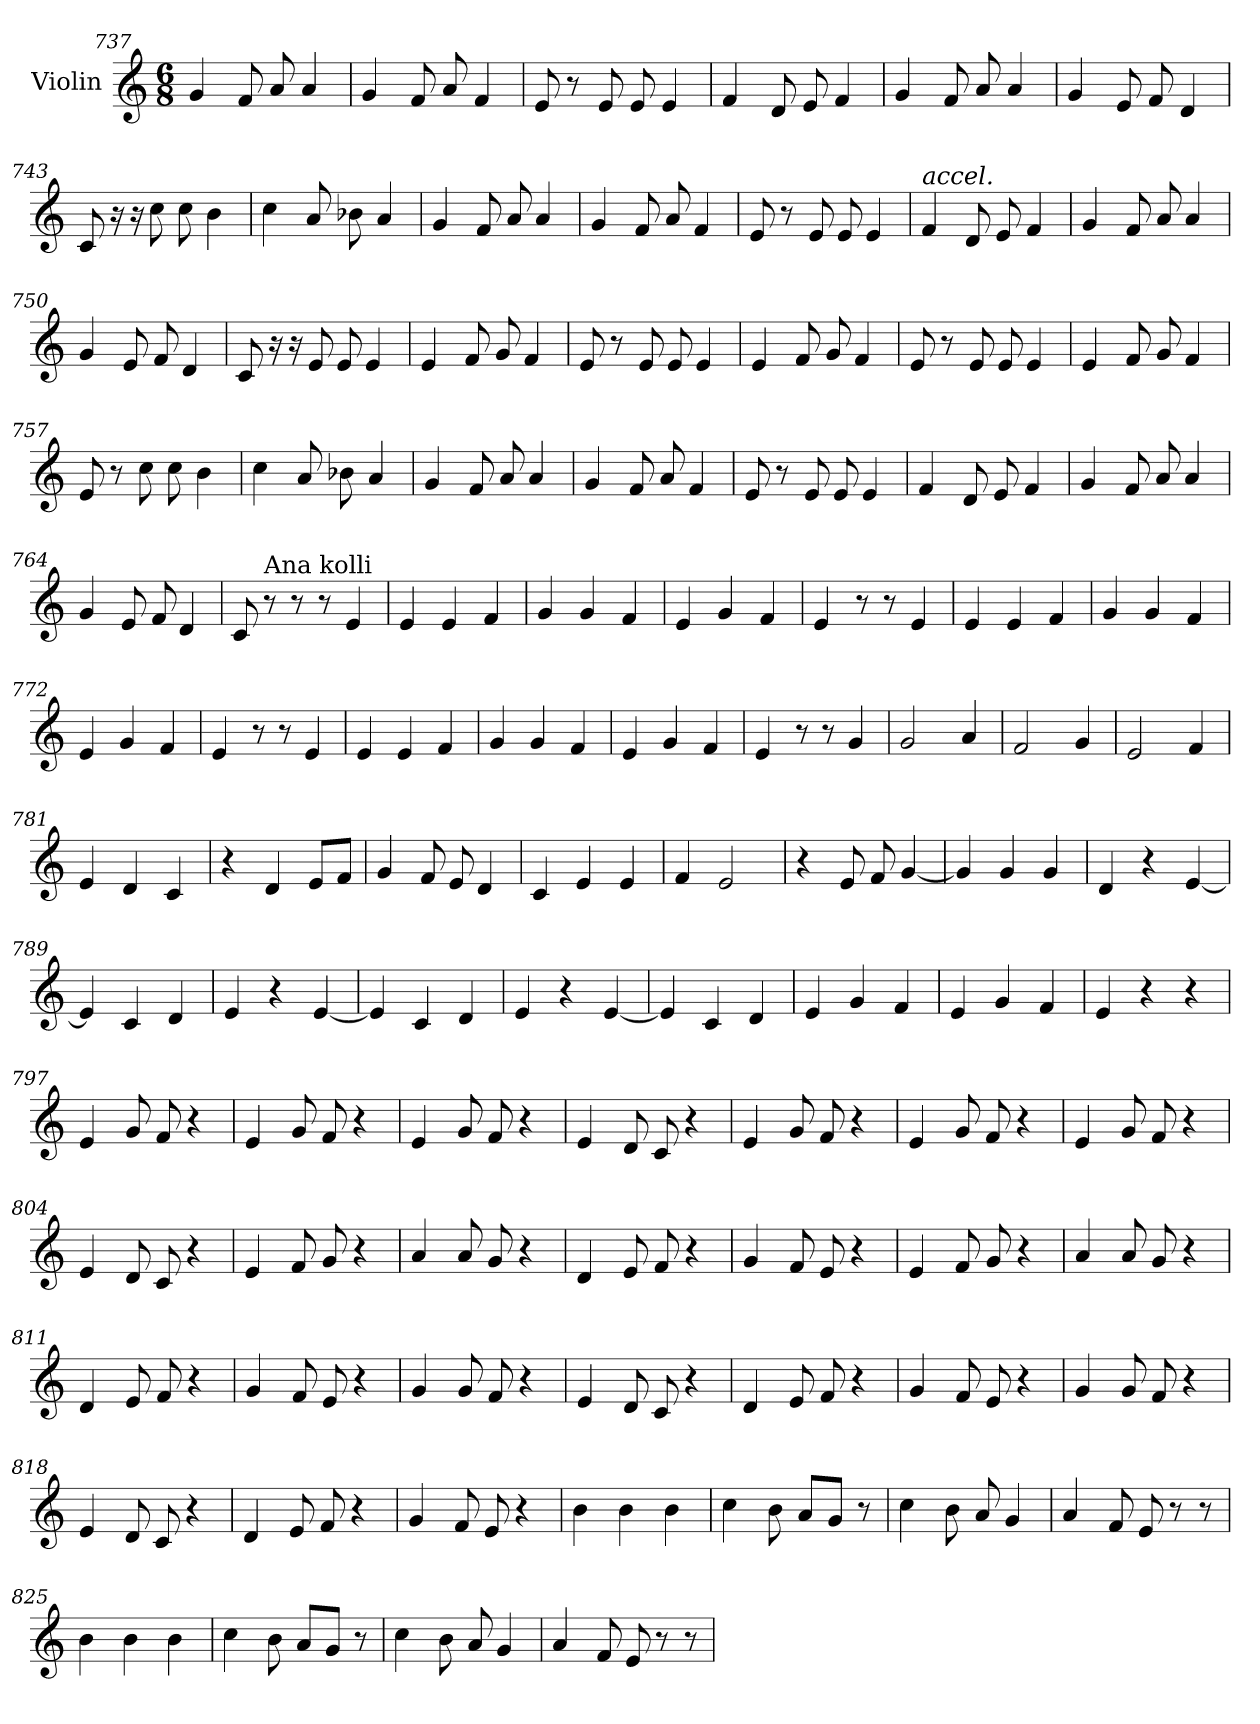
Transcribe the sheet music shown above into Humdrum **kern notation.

**kern
*part1
*staff1
*I"Violin
*clefG2
*k[]
*M6/8
=737
4g/
8f/
8a/
4a/
=738
4g/
8f/
8a/
4f/
=739
8e/
8r
8e/
8e/
4e/
=740
4f/
8d/
8e/
4f/
!!LO:LB:g=z
=741
4g/
8f/
8a/
4a/
=742
4g/
8e/
8f/
4d/
=743
8c/
16r
16r
8cc\
8cc\
4b\
=744
4cc\
8a/
8b-X\
4a/
=745
4g/
8f/
8a/
4a/
=746
4g/
8f/
8a/
4f/
!!LO:LB:g=z
=747
8e/
8r
8e/
8e/
4e/
=748
!LO:TX:a:i:t=accel.
4f/
8d/
8e/
4f/
=749
4g/
8f/
8a/
4a/
=750
4g/
8e/
8f/
4d/
=751
8c/
16r
16r
8e/
8e/
4e/
=752
4e/
8f/
8g/
4f/
!!LO:LB:g=z
=753
8e/
8r
8e/
8e/
4e/
=754
4e/
8f/
8g/
4f/
=755
8e/
8r
8e/
8e/
4e/
=756
4e/
8f/
8g/
4f/
=757
8e/
8r
8cc\
8cc\
4b\
=758
4cc\
8a/
8b-X\
4a/
!!LO:LB:g=z
=759
4g/
8f/
8a/
4a/
=760
4g/
8f/
8a/
4f/
=761
8e/
8r
8e/
8e/
4e/
=762
4f/
8d/
8e/
4f/
=763
4g/
8f/
8a/
4a/
=764
4g/
8e/
8f/
4d/
!!LO:PB:g=z
=765
*MM140
8c/
!LO:TX:a:t=Ana kolli
8r
8r
8r
4e/
=766
4e/
4e/
4f/
=767
4g/
4g/
4f/
=768
4e/
4g/
4f/
=769
4e/
8r
8r
4e/
=770
4e/
4e/
4f/
=771
4g/
4g/
4f/
!!LO:LB:g=z
=772
4e/
4g/
4f/
=773
4e/
8r
8r
4e/
=774
4e/
4e/
4f/
=775
4g/
4g/
4f/
=776
4e/
4g/
4f/
=777
4e/
8r
8r
4g/
=778
2g/
4a/
!!LO:LB:g=z
=779
2f/
4g/
=780
2e/
4f/
=781
4e/
4d/
4c/
=782
4r
4d/
8e/L
8f/J
=783
4g/
8f/
8e/
4d/
=784
4c/
4e/
4e/
=785
4f/
2e/
!!LO:LB:g=z
=786
4r
8e/
8f/
[4g/
=787
4g/]
4g/
4g/
=788
4d/
4r
[4e/
=789
4e/]
4c/
4d/
=790
4e/
4r
[4e/
=791
4e/]
4c/
4d/
=792
4e/
4r
[4e/
!!LO:LB:g=z
=793
4e/]
4c/
4d/
=794
4e/
4g/
4f/
=795
4e/
4g/
4f/
=796
4e/
4r
4r
=797
4e/
8g/
8f/
4r
=798
4e/
8g/
8f/
4r
=799
4e/
8g/
8f/
4r
!!LO:LB:g=z
=800
4e/
8d/
8c/
4r
=801
4e/
8g/
8f/
4r
=802
4e/
8g/
8f/
4r
=803
4e/
8g/
8f/
4r
=804
4e/
8d/
8c/
4r
=805
4e/
8f/
8g/
4r
!!LO:LB:g=z
=806
4a/
8a/
8g/
4r
=807
4d/
8e/
8f/
4r
=808
4g/
8f/
8e/
4r
=809
4e/
8f/
8g/
4r
=810
4a/
8a/
8g/
4r
=811
4d/
8e/
8f/
4r
!!LO:LB:g=z
=812
4g/
8f/
8e/
4r
=813
4g/
8g/
8f/
4r
=814
4e/
8d/
8c/
4r
=815
4d/
8e/
8f/
4r
=816
4g/
8f/
8e/
4r
=817
4g/
8g/
8f/
4r
!!LO:PB:g=z
=818
4e/
8d/
8c/
4r
=819
4d/
8e/
8f/
4r
=820
4g/
8f/
8e/
4r
=821
4b\
4b\
4b\
=822
4cc\
8b\
8a/L
8g/J
8r
=823
4cc\
8b\
8a/
4g/
!!LO:LB:g=z
=824
4a/
8f/
8e/
8r
8r
=825
4b\
4b\
4b\
=826
4cc\
8b\
8a/L
8g/J
8r
=827
4cc\
8b\
8a/
4g/
=828
4a/
8f/
8e/
8r
8r
=
*-
